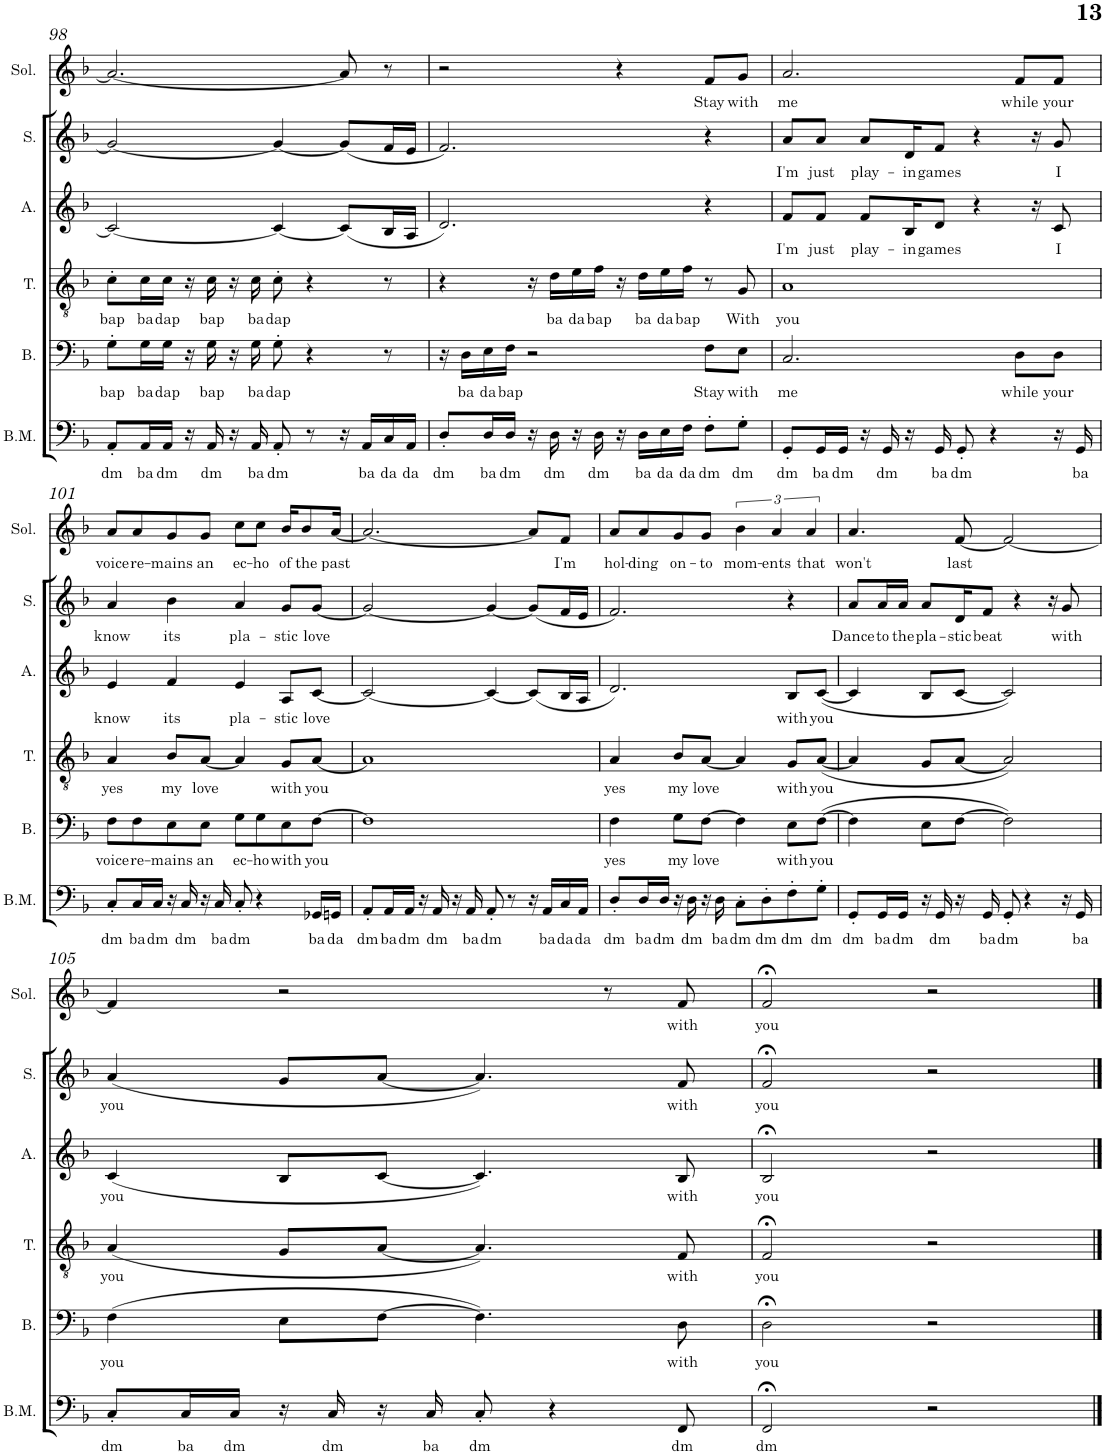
**kern	**text	**kern	**text	**kern	**text	**kern	**text	**kern	**text	**kern	**text
*part6	*part6	*part5	*part5	*part4	*part4	*part3	*part3	*part2	*part2	*part1	*part1
*staff6	*staff6	*staff5	*staff5	*staff4	*staff4	*staff3	*staff3	*staff2	*staff2	*staff1	*staff1
*I"Bass Mic	*	*I"Baritone/Bass	*	*I"Tenor	*	*I"Alto	*	*I"Soprano	*	*I"Solo	*
*I'B.M.	*	*I'B.	*	*I'T.	*	*I'A.	*	*I'S.	*	*I'Sol.	*
!!LO:PB:g=z
*clefF4	*	*clefF4	*	*clefGv2	*	*clefG2	*	*clefG2	*	*clefG2	*
*k[b-]	*	*k[b-]	*	*k[b-]	*	*k[b-]	*	*k[b-]	*	*k[b-]	*
*M4/4	*	*M4/4	*	*M4/4	*	*M4/4	*	*M4/4	*	*M4/4	*
=98	=98	=98	=98	=98	=98	=98	=98	=98	=98	=98	=98
!	!LO:LY:b	!	!LO:LY:b	!	!LO:LY:b	!	!	!	!	!	!
8AA'/L	dm	8G'\L	bap	8c'\L	bap	2c/_	.	2g/_	.	2.a/_	.
!	!LO:LY:b	!	!LO:LY:b	!	!LO:LY:b	!	!	!	!	!	!
16AA/L	ba	16G\L	ba	16c\L	ba	.	.	.	.	.	.
!	!LO:LY:b	!	!LO:LY:b	!	!LO:LY:b	!	!	!	!	!	!
16AA/JJ	dm	16G\JJ	dap	16c\JJ	dap	.	.	.	.	.	.
16r	.	16r	.	16r	.	.	.	.	.	.	.
!	!LO:LY:b	!	!LO:LY:b	!	!LO:LY:b	!	!	!	!	!	!
16AA/	dm	16G\	bap	16c\	bap	.	.	.	.	.	.
16r	.	16r	.	16r	.	.	.	.	.	.	.
!	!LO:LY:b	!	!LO:LY:b	!	!LO:LY:b	!	!	!	!	!	!
16AA/	ba	16G\	ba	16c\	ba	.	.	.	.	.	.
!	!LO:LY:b	!	!LO:LY:b	!	!LO:LY:b	!	!	!	!	!	!
8AA'/	dm	8G'\	dap	8c'\	dap	4c/_	.	4g/_	.	.	.
8r	.	4r	.	4r	.	.	.	.	.	.	.
16r	.	.	.	.	.	(8c/L]	.	(8g/L]	.	8a/]	.
!	!LO:LY:b	!	!	!	!	!	!	!	!	!	!
16AA/LL	ba	.	.	.	.	.	.	.	.	.	.
!	!LO:LY:b	!	!	!	!	!	!	!	!	!	!
16C/	da	8r	.	8r	.	16B-/L	.	16f/L	.	8r	.
!	!LO:LY:b	!	!	!	!	!	!	!	!	!	!
16AA/JJ	da	.	.	.	.	16A/JJ	.	16e/JJ	.	.	.
=99	=99	=99	=99	=99	=99	=99	=99	=99	=99	=99	=99
!	!LO:LY:b	!	!	!	!	!	!	!	!	!	!
8D'/L	dm	16r	.	4r	.	2.d/)	.	2.f/)	.	2r	.
!	!	!	!LO:LY:b	!	!	!	!	!	!	!	!
.	.	16D\LL	ba	.	.	.	.	.	.	.	.
!	!LO:LY:b	!	!LO:LY:b	!	!	!	!	!	!	!	!
16D/L	ba	16E\	da	.	.	.	.	.	.	.	.
!	!LO:LY:b	!	!LO:LY:b	!	!	!	!	!	!	!	!
16D/JJ	dm	16F\JJ	bap	.	.	.	.	.	.	.	.
16r	.	2r	.	16r	.	.	.	.	.	.	.
!	!LO:LY:b	!	!	!	!LO:LY:b	!	!	!	!	!	!
16D\	dm	.	.	16d\LL	ba	.	.	.	.	.	.
!	!	!	!	!	!LO:LY:b	!	!	!	!	!	!
16r	.	.	.	16e\	da	.	.	.	.	.	.
!	!LO:LY:b	!	!	!	!LO:LY:b	!	!	!	!	!	!
16D\	dm	.	.	16f\JJ	bap	.	.	.	.	.	.
16r	.	.	.	16r	.	.	.	.	.	4r	.
!	!LO:LY:b	!	!	!	!LO:LY:b	!	!	!	!	!	!
16D\LL	ba	.	.	16d\LL	ba	.	.	.	.	.	.
!	!LO:LY:b	!	!	!	!LO:LY:b	!	!	!	!	!	!
16E\	da	.	.	16e\	da	.	.	.	.	.	.
!	!LO:LY:b	!	!	!	!LO:LY:b	!	!	!	!	!	!
16F\JJ	da	.	.	16f\JJ	bap	.	.	.	.	.	.
!	!LO:LY:b	!	!LO:LY:b	!	!	!	!	!	!	!	!LO:LY:b
8F'\L	dm	8F\L	Stay	8r	.	4r	.	4r	.	8f/L	Stay
!	!LO:LY:b	!	!LO:LY:b	!	!LO:LY:b	!	!	!	!	!	!LO:LY:b
8G'\J	dm	8E\J	with	8G/	With	.	.	.	.	8g/J	with
=100	=100	=100	=100	=100	=100	=100	=100	=100	=100	=100	=100
!	!LO:LY:b	!	!LO:LY:b	!	!LO:LY:b	!	!LO:LY:b	!	!LO:LY:b	!	!LO:LY:b
8GG'/L	dm	2.C/	me	1A	you	8f/L	I'm	8a/L	I'm	2.a/	me
!	!LO:LY:b	!	!	!	!	!	!LO:LY:b	!	!LO:LY:b	!	!
16GG/L	ba	.	.	.	.	8f/J	just	8a/J	just	.	.
!	!LO:LY:b	!	!	!	!	!	!	!	!	!	!
16GG/JJ	dm	.	.	.	.	.	.	.	.	.	.
!	!	!	!	!	!	!	!LO:LY:b	!	!LO:LY:b	!	!
16r	.	.	.	.	.	8f/L	play-	8a/L	play-	.	.
!	!LO:LY:b	!	!	!	!	!	!	!	!	!	!
16GG/	dm	.	.	.	.	.	.	.	.	.	.
!	!	!	!	!	!	!	!LO:LY:b	!	!LO:LY:b	!	!
16r	.	.	.	.	.	16B-/K	-in	16d/K	-in	.	.
!	!LO:LY:b	!	!	!	!	!	!LO:LY:b	!	!LO:LY:b	!	!
16GG/	ba	.	.	.	.	8d/J	games	8f/J	games	.	.
!	!LO:LY:b	!	!	!	!	!	!	!	!	!	!
8GG'/	dm	.	.	.	.	.	.	.	.	.	.
.	.	.	.	.	.	4r	.	4r	.	.	.
4r	.	.	.	.	.	.	.	.	.	.	.
!	!	!	!LO:LY:b	!	!	!	!	!	!	!	!LO:LY:b
.	.	8D\L	while	.	.	.	.	.	.	8f/L	while
.	.	.	.	.	.	16r	.	16r	.	.	.
!	!	!	!LO:LY:b	!	!	!	!LO:LY:b	!	!LO:LY:b	!	!LO:LY:b
16r	.	8D\J	your	.	.	8c/	I	8g/	I	8f/J	your
!	!LO:LY:b	!	!	!	!	!	!	!	!	!	!
16GG/	ba	.	.	.	.	.	.	.	.	.	.
!!LO:LB:g=z
=101	=101	=101	=101	=101	=101	=101	=101	=101	=101	=101	=101
!	!LO:LY:b	!	!LO:LY:b	!	!LO:LY:b	!	!LO:LY:b	!	!LO:LY:b	!	!LO:LY:b
8C'/L	dm	8F\L	voice	4A/	yes	4e/	know	4a/	know	8a/L	voice
!	!LO:LY:b	!	!LO:LY:b	!	!	!	!	!	!	!	!LO:LY:b
16C/L	ba	8F\	re-	.	.	.	.	.	.	8a/	re-
!	!LO:LY:b	!	!	!	!	!	!	!	!	!	!
16C/JJ	dm	.	.	.	.	.	.	.	.	.	.
!	!	!	!LO:LY:b	!	!LO:LY:b	!	!LO:LY:b	!	!LO:LY:b	!	!LO:LY:b
16r	.	8E\	-mains	8B-/L	my	4f/	its	4b-\	its	8g/	-mains
!	!LO:LY:b	!	!	!	!	!	!	!	!	!	!
16C/	dm	.	.	.	.	.	.	.	.	.	.
!	!	!	!LO:LY:b	!	!LO:LY:b	!	!	!	!	!	!LO:LY:b
16r	.	8E\J	an	[8A/J	love	.	.	.	.	8g/J	an
!	!LO:LY:b	!	!	!	!	!	!	!	!	!	!
16C/	ba	.	.	.	.	.	.	.	.	.	.
!	!LO:LY:b	!	!LO:LY:b	!	!	!	!LO:LY:b	!	!LO:LY:b	!	!LO:LY:b
8C'/	dm	8G\L	ec-	4A/]	.	4e/	pla-	4a/	pla-	8cc\L	ec-
!	!	!	!LO:LY:b	!	!	!	!	!	!	!	!LO:LY:b
4r	.	8G\	-ho	.	.	.	.	.	.	8cc\J	-ho
!	!	!	!LO:LY:b	!	!LO:LY:b	!	!LO:LY:b	!	!LO:LY:b	!	!LO:LY:b
.	.	8E\	with	8G/L	with	8A/L	-stic	8g/L	-stic	16b-/KL	of
!	!	!	!	!	!	!	!	!	!	!	!LO:LY:b
.	.	.	.	.	.	.	.	.	.	8b-/	the
!	!LO:LY:b	!	!LO:LY:b	!	!LO:LY:b	!	!LO:LY:b	!	!LO:LY:b	!	!
16GG-X/LL	ba	[8F\J	you	[8A/J	you	[8c/J	love	[8g/J	love	.	.
!	!LO:LY:b	!	!	!	!	!	!	!	!	!	!LO:LY:b
16GGn/JJ	da	.	.	.	.	.	.	.	.	[16a/Jk	past
=102	=102	=102	=102	=102	=102	=102	=102	=102	=102	=102	=102
!	!LO:LY:b	!	!	!	!	!	!	!	!	!	!
8AA'/L	dm	1F]	.	1A]	.	2c/_	.	2g/_	.	2.a/_	.
!	!LO:LY:b	!	!	!	!	!	!	!	!	!	!
16AA/L	ba	.	.	.	.	.	.	.	.	.	.
!	!LO:LY:b	!	!	!	!	!	!	!	!	!	!
16AA/JJ	dm	.	.	.	.	.	.	.	.	.	.
16r	.	.	.	.	.	.	.	.	.	.	.
!	!LO:LY:b	!	!	!	!	!	!	!	!	!	!
16AA/	dm	.	.	.	.	.	.	.	.	.	.
16r	.	.	.	.	.	.	.	.	.	.	.
!	!LO:LY:b	!	!	!	!	!	!	!	!	!	!
16AA/	ba	.	.	.	.	.	.	.	.	.	.
!	!LO:LY:b	!	!	!	!	!	!	!	!	!	!
8AA'/	dm	.	.	.	.	4c/_	.	4g/_	.	.	.
8r	.	.	.	.	.	.	.	.	.	.	.
16r	.	.	.	.	.	(8c/L]	.	(8g/L]	.	8a/L]	.
!	!LO:LY:b	!	!	!	!	!	!	!	!	!	!
16AA/LL	ba	.	.	.	.	.	.	.	.	.	.
!	!LO:LY:b	!	!	!	!	!	!	!	!	!	!LO:LY:b
16C/	da	.	.	.	.	16B-/L	.	16f/L	.	8f/J	I'm
!	!LO:LY:b	!	!	!	!	!	!	!	!	!	!
16AA/JJ	da	.	.	.	.	16A/JJ	.	16e/JJ	.	.	.
=103	=103	=103	=103	=103	=103	=103	=103	=103	=103	=103	=103
!	!LO:LY:b	!	!LO:LY:b	!	!LO:LY:b	!	!	!	!	!	!LO:LY:b
8D'/L	dm	4F\	yes	4A/	yes	2.d/)	.	2.f/)	.	8a/L	hol-
!	!LO:LY:b	!	!	!	!	!	!	!	!	!	!LO:LY:b
16D/L	ba	.	.	.	.	.	.	.	.	8a/	-ding
!	!LO:LY:b	!	!	!	!	!	!	!	!	!	!
16D/JJ	dm	.	.	.	.	.	.	.	.	.	.
!	!	!	!LO:LY:b	!	!LO:LY:b	!	!	!	!	!	!LO:LY:b
16r	.	8G\L	my	8B-/L	my	.	.	.	.	8g/	on-
!	!LO:LY:b	!	!	!	!	!	!	!	!	!	!
16D\	dm	.	.	.	.	.	.	.	.	.	.
!	!	!	!LO:LY:b	!	!LO:LY:b	!	!	!	!	!	!LO:LY:b
16r	.	[8F\J	love	[8A/J	love	.	.	.	.	8g/J	-to
!	!LO:LY:b	!	!	!	!	!	!	!	!	!	!
16D\	ba	.	.	.	.	.	.	.	.	.	.
!	!LO:LY:b	!	!	!	!	!	!	!	!	!	!LO:LY:b
8C'\L	dm	4F\]	.	4A/]	.	.	.	.	.	6b-\	mom-
!	!LO:LY:b	!	!	!	!	!	!	!	!	!	!
8D'\	dm	.	.	.	.	.	.	.	.	.	.
!	!	!	!	!	!	!	!	!	!	!	!LO:LY:b
.	.	.	.	.	.	.	.	.	.	6a/	-ents
!	!LO:LY:b	!	!LO:LY:b	!	!LO:LY:b	!	!LO:LY:b	!	!	!	!
8F'\	dm	8E\L	with	8G/L	with	8B-/L	with	4r	.	.	.
!	!	!	!	!	!	!	!	!	!	!	!LO:LY:b
.	.	.	.	.	.	.	.	.	.	6a/	that
!	!LO:LY:b	!	!LO:LY:b	!	!LO:LY:b	!	!LO:LY:b	!	!	!	!
8G'\J	dm	([8F\J	you	([8A/J	you	([8c/J	you	.	.	.	.
=104	=104	=104	=104	=104	=104	=104	=104	=104	=104	=104	=104
!	!LO:LY:b	!	!	!	!	!	!	!	!LO:LY:b	!	!LO:LY:b
8GG'/L	dm	4F\]	.	4A/]	.	4c/]	.	8a/L	Dance	4.a/	won't
!	!LO:LY:b	!	!	!	!	!	!	!	!LO:LY:b	!	!
16GG/L	ba	.	.	.	.	.	.	16a/L	to	.	.
!	!LO:LY:b	!	!	!	!	!	!	!	!LO:LY:b	!	!
16GG/JJ	dm	.	.	.	.	.	.	16a/JJ	the	.	.
!	!	!	!	!	!	!	!	!	!LO:LY:b	!	!
16r	.	8E\L	.	8G/L	.	8B-/L	.	8a/L	pla-	.	.
!	!LO:LY:b	!	!	!	!	!	!	!	!	!	!
16GG/	dm	.	.	.	.	.	.	.	.	.	.
!	!	!	!	!	!	!	!	!	!LO:LY:b	!	!LO:LY:b
16r	.	[8F\J	.	[8A/J	.	[8c/J	.	16d/K	-stic	[8f/	last
!	!LO:LY:b	!	!	!	!	!	!	!	!LO:LY:b	!	!
16GG/	ba	.	.	.	.	.	.	8f/J	beat	.	.
!	!LO:LY:b	!	!	!	!	!	!	!	!	!	!
8GG'/	dm	2F\])	.	2A/])	.	2c/])	.	.	.	2f/_	.
.	.	.	.	.	.	.	.	4r	.	.	.
4r	.	.	.	.	.	.	.	.	.	.	.
.	.	.	.	.	.	.	.	16r	.	.	.
!	!	!	!	!	!	!	!	!	!LO:LY:b	!	!
16r	.	.	.	.	.	.	.	8g/	with	.	.
!	!LO:LY:b	!	!	!	!	!	!	!	!	!	!
16GG/	ba	.	.	.	.	.	.	.	.	.	.
!!LO:LB:g=z
=105	=105	=105	=105	=105	=105	=105	=105	=105	=105	=105	=105
!	!LO:LY:b	!	!LO:LY:b	!	!LO:LY:b	!	!LO:LY:b	!	!LO:LY:b	!	!
8C'/L	dm	(4F\	you	(4A/	you	(4c/	you	(4a/	you	4f/]	.
!	!LO:LY:b	!	!	!	!	!	!	!	!	!	!
16C/L	ba	.	.	.	.	.	.	.	.	.	.
!	!LO:LY:b	!	!	!	!	!	!	!	!	!	!
16C/JJ	dm	.	.	.	.	.	.	.	.	.	.
16r	.	8E\L	.	8G/L	.	8B-/L	.	8g/L	.	2r	.
!	!LO:LY:b	!	!	!	!	!	!	!	!	!	!
16C/	dm	.	.	.	.	.	.	.	.	.	.
16r	.	[8F\J	.	[8A/J	.	[8c/J	.	[8a/J	.	.	.
!	!LO:LY:b	!	!	!	!	!	!	!	!	!	!
16C/	ba	.	.	.	.	.	.	.	.	.	.
!	!LO:LY:b	!	!	!	!	!	!	!	!	!	!
8C'/	dm	4.F\])	.	4.A/])	.	4.c/])	.	4.a/])	.	.	.
4r	.	.	.	.	.	.	.	.	.	.	.
.	.	.	.	.	.	.	.	.	.	8r	.
!	!LO:LY:b	!	!LO:LY:b	!	!LO:LY:b	!	!LO:LY:b	!	!LO:LY:b	!	!LO:LY:b
8FF/	dm	8D\	with	8F/	with	8B-/	with	8f/	with	8f/	with
=106	=106	=106	=106	=106	=106	=106	=106	=106	=106	=106	=106
!	!LO:LY:b	!	!LO:LY:b	!	!LO:LY:b	!	!LO:LY:b	!	!LO:LY:b	!	!LO:LY:b
2FF;</	dm	2D;<\	you	2F;</	you	2B-;</	you	2f;</	you	2f;</	you
2r	.	2r	.	2r	.	2r	.	2r	.	2r	.
==	==	==	==	==	==	==	==	==	==	==	==
*-	*-	*-	*-	*-	*-	*-	*-	*-	*-	*-	*-
